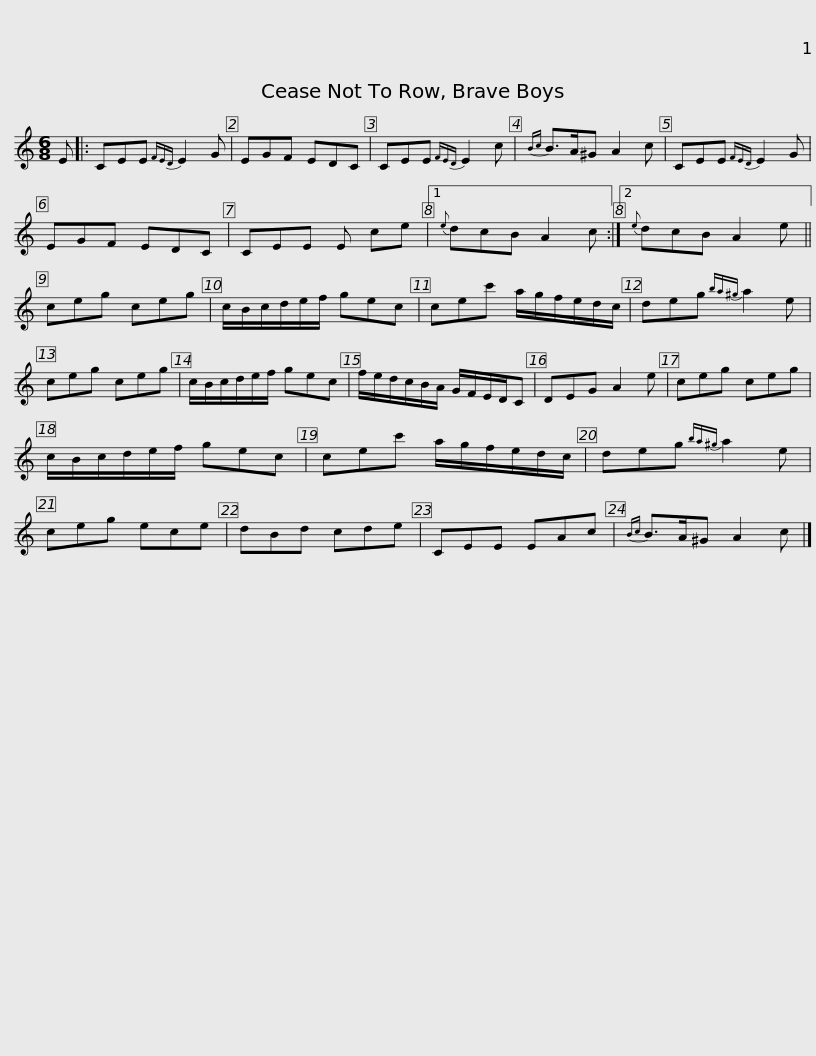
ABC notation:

X:1
L:1/8
M:6/8
I:linebreak $
K:C
V:1 treble
V:1
 E |: CEE{FED} E2 G | EGF EDC | CEE{FED} E2 c |{Bc} B>A^G A2 c | %5
 CEE{FED} E2 G | EGF EDC |$ CEE E ce |1{e} dcB A2 c :|2{e} dcB A2 e || %10
 ceg ceg | c/B/c/d/e/f/ gec | cec' a/g/f/e/d/c/ |$ deg{ba^g} a2 e | ceg ceg | %15
 c/B/c/d/e/f/ gec | f/e/d/c/B/A/ G/F/E/D/C | DEG A2 e | ceg ceg |$ c/B/c/d/e/f/ gec | %20
 cec' a/g/f/e/d/c/ | deg{ba^g} a2 e | ceg ece | dBd cde | CEE EAc |$ %25
{Bc} B>A^G A2 c |] %26
